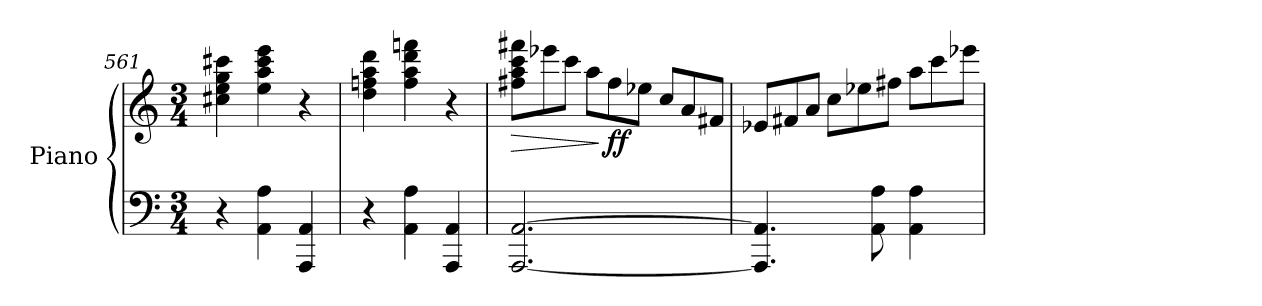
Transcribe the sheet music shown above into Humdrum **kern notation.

**kern	**kern	**dynam
*part1	*part1	*part1
*staff2	*staff1	*staff1/2
*I"Piano	*	*
*I'Pno.	*	*
!!LO:LB:g=z
*clefF4	*clefG2	*
*k[]	*k[]	*
*M3/4	*M3/4	*
=561	=561	=561
4r	4cc#X\ 4ee\ 4gg\ 4ccc#X\	.
4AA\ 4A\	4ee\ 4aa\ 4ccc#\ 4eee\	.
4AAA/ 4AA/	4r	.
=562	=562	=562
4r	4dd\ 4ffn\ 4aa\ 4ddd\	.
4AA\ 4A\	4ff\ 4aa\ 4ddd\ 4fffn\	.
4AAA/ 4AA/	4r	.
=563	=563	=563
*	*Xtuplet	*
!	!	!LO:HP:b
[2.AAA/ [2.AA/	12ff#X\ 12aa\ 12ccc\ 12fff#X\L	>
.	12eee-X\	.
.	12ccc\J	.
.	12aa\L	.
!	!	!LO:DY:n=1:b
.	12ff#\	] ff
.	12ee-X\J	.
.	12cc/L	.
.	12a/	.
.	12f#X/J	.
=564	=564	=564
4.AAA/] 4.AA/]	12e-X/L	.
.	12f#X/	.
.	12a/J	.
.	12cc\L	.
.	12ee-X\	.
8AA\ 8A\	.	.
.	12ff#X\J	.
4AA\ 4A\	12aa\L	.
.	12ccc\	.
.	12eee-X\J	.
=	=	=
*-	*-	*-
